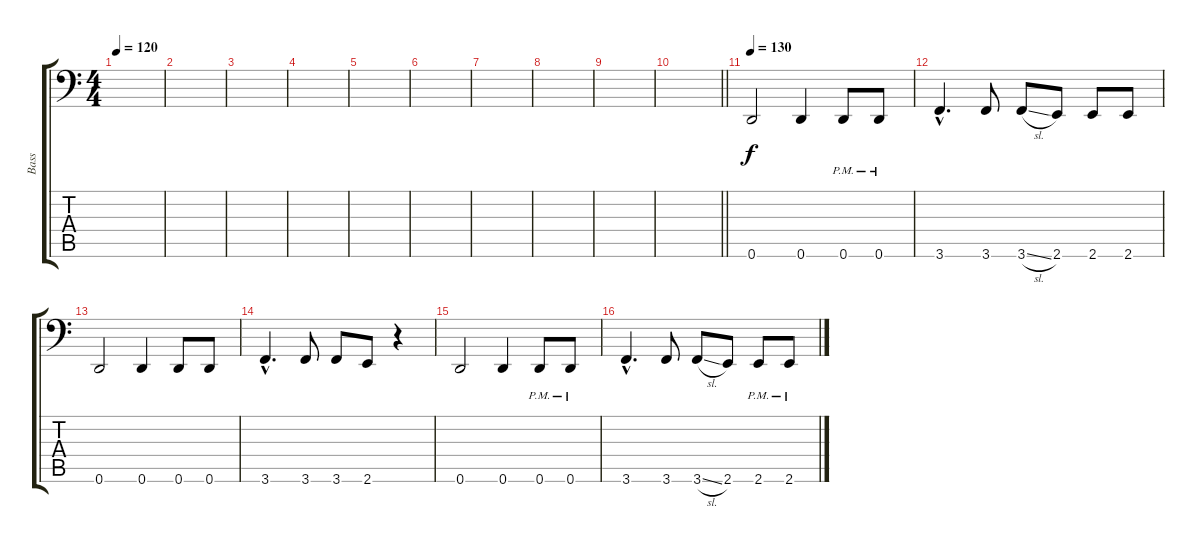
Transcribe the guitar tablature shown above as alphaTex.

\track ("Bass" "Bass") {instrument electricbasspick}
\staff {score tabs}
\tuning (D3 A2 F2 C2 G1 D1) {hide}
\ts (4 4)
\tempo 120
\clef f4
\ks c
|
|
|
|
|
|
|
|
|
\barLineRight lightlight
|
\tempo 130
0.6.2 0.6.4 0.6{pm}.8 0.6{pm}.8 |
3.6{hac}.4{d} 3.6.8 3.6{sl}.8 2.6.8 2.6.8 2.6.8 |
0.6.2 0.6.4 0.6.8 0.6.8 |
3.6{hac}.4{d} 3.6.8 3.6.8 2.6.8 r.4 |
0.6.2 0.6.4 0.6{pm}.8 0.6{pm}.8 |
3.6{hac}.4{d} 3.6.8 3.6{sl}.8 2.6.8 2.6{pm}.8 2.6{pm}.8
